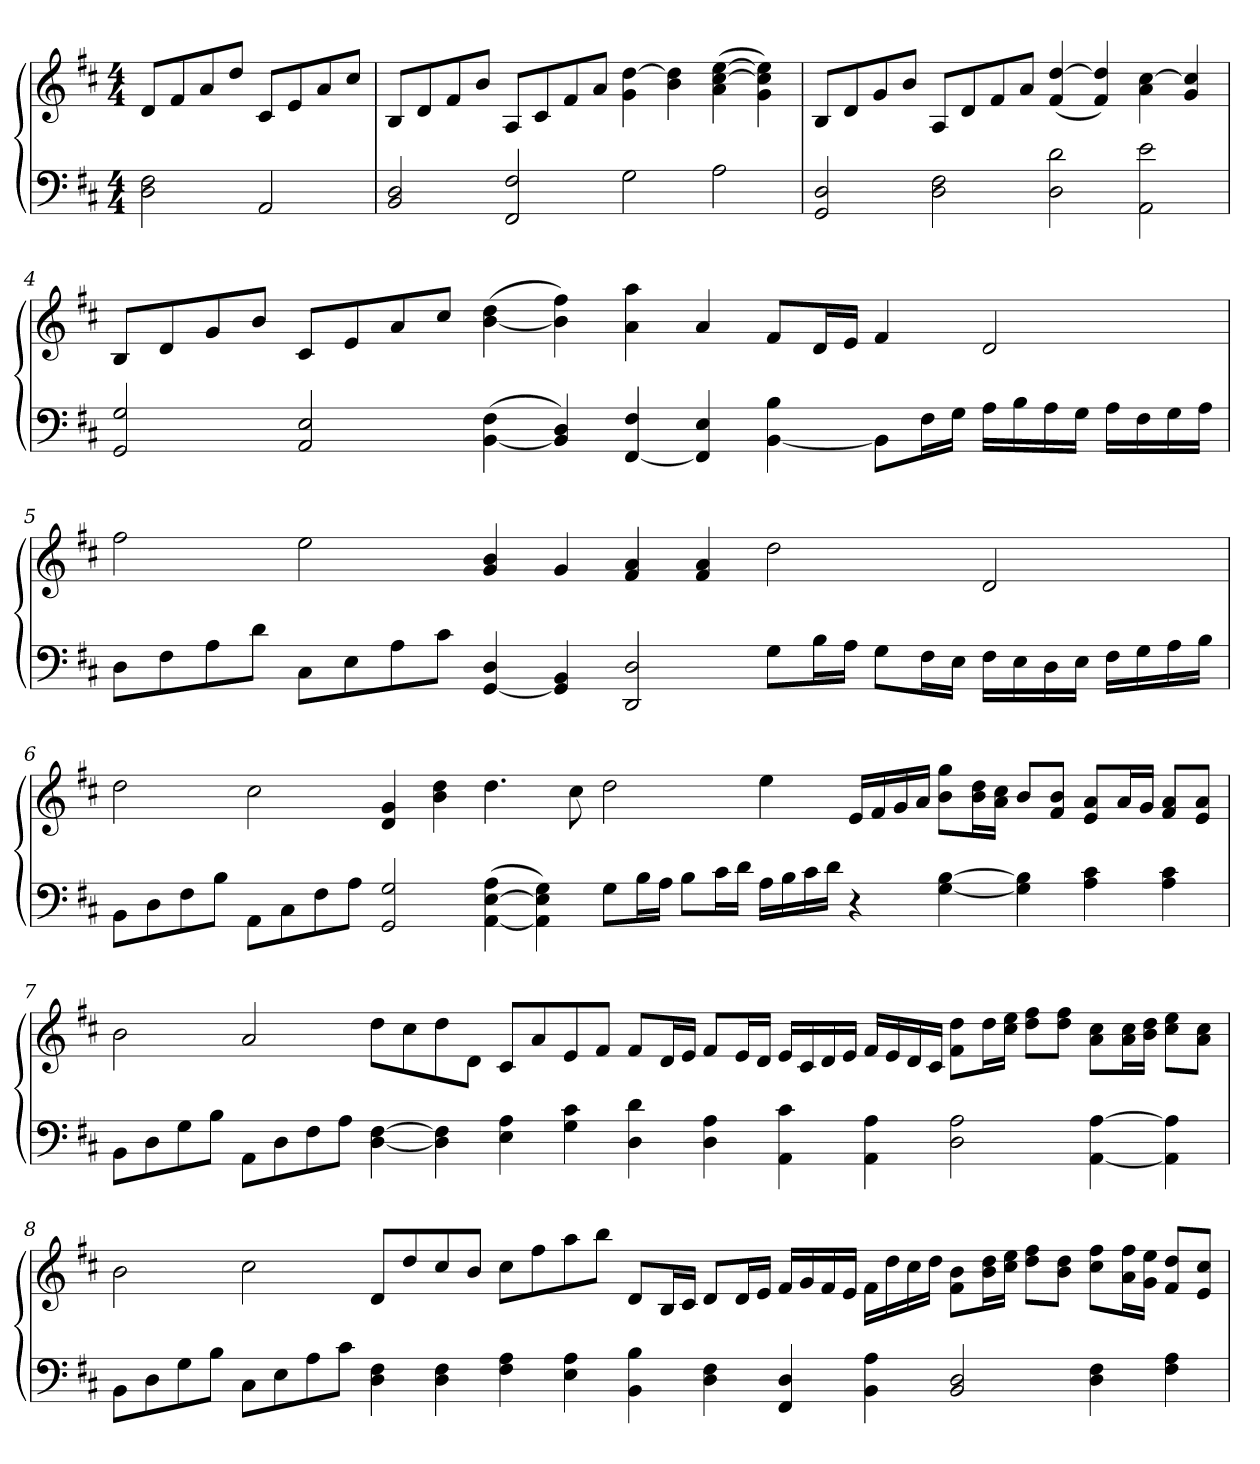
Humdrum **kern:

**kern	**kern
*part1	*part1
*staff2	*staff1
*clefF4	*clefG2
*k[f#c#]	*k[f#c#]
*D:	*D:
*M4/4	*M4/4
=1	=1
2F#\ 2D\	8d/L
.	8f#/
.	8a/
.	8dd/J
2AA/	8c#/L
.	8e/
.	8a/
.	8cc#/J
!!LO:PB:g=z
=2	=2
2BB/ 2D/	8B/L
.	8d/
.	8f#/
.	8b/J
2FF#/ 2F#/	8A/L
.	8c#/
.	8f#/
.	8a/J
2G\	4g\ [4dd\
.	4b\ 4dd]\
2A\	(>[4ee\ [4cc#\ 4a\
.	4g\ 4cc#]\ 4ee]\)
=3	=3
2GG/ 2D/	8B/L
.	8d/
.	8g/
.	8b/J
2D\ 2F#\	8A/L
.	8d/
.	8f#/
.	8a/J
2D\ 2d\	(>4f#/ [4dd/
.	4f#/ 4dd]/)
2AA\ 2e\	4a\ [4cc#\
.	4cc#]/ 4g/
!!LO:PB:g=z
=4	=4
2GG/ 2G/	8B/L
.	8d/
.	8g/
.	8b/J
2E/ 2AA/	8c#/L
.	8e/
.	8a/
.	8cc#/J
(<[4BB\ 4F#\	(<4dd\ [4b\
4BB]/ 4D/)	4ff#\ 4b]\)
[4FF#/ 4F#/	4aa\ 4a\
4E/ 4FF#]/	4a/
4B\ [4BB\	8f#/L
.	16d/L
.	16e/JJ
8BB\L]	4f#/
16F#\L	.
16G\JJ	.
16A\LL	2d/
16B\	.
16A\	.
16G\JJ	.
16A\LL	.
16F#\	.
16G\	.
16A\JJ	.
!!LO:LB:g=z
=5	=5
8D\L	2ff#\
8F#\	.
8A\	.
8d\J	.
8C#\L	2ee\
8E\	.
8A\	.
8c#\J	.
4D/ [4GG/	4g/ 4b/
4GG]/ 4BB/	4g/
2D/ 2DD/	4f#/ 4a/
.	4f#/ 4a/
8G\L	2dd\
16B\L	.
16A\JJ	.
8G\L	.
16F#\L	.
16E\JJ	.
16F#\LL	2d/
16E\	.
16D\	.
16E\JJ	.
16F#\LL	.
16G\	.
16A\	.
16B\JJ	.
!!LO:PB:g=z
=6	=6
8BB\L	2dd\
8D\	.
8F#\	.
8B\J	.
8AA\L	2cc#\
8C#\	.
8F#\	.
8A\J	.
2G/ 2GG/	4g/ 4d/
.	4b\ 4dd\
(>[4AA\ 4A\ [4E\	4.dd\
4G\ 4E]\ 4AA]\)	.
.	8cc#\
8G\L	2dd\
16B\L	.
16A\JJ	.
8B\L	.
16c#\L	.
16d\JJ	.
16A\LL	4ee\
16B\	.
16c#\	.
16d\JJ	.
4r	16e/LL
.	16f#/
.	16g/
.	16a/JJ
[4B\ [4G\	8b\ 8gg\L
.	16dd\ 16b\L
.	16cc#\ 16a\JJ
4B]\ 4G]\	8b/L
.	8b/ 8f#/J
4A\ 4c#\	8e/ 8a/L
.	16a/L
.	16g/JJ
4c#\ 4A\	8f#/ 8a/L
.	8a/ 8e/J
!!LO:LB:g=z
=7	=7
8BB\L	2b\
8D\	.
8G\	.
8B\J	.
8AA\L	2a/
8D\	.
8F#\	.
8A\J	.
[4D\ [4F#\	8dd\L
.	8cc#\
4F#]\ 4D]\	8dd\
.	8d\J
4A\ 4E\	8c#/L
.	8a/
4c#\ 4G\	8e/
.	8f#/J
4D\ 4d\	8f#/L
.	16d/L
.	16e/JJ
4D\ 4A\	8f#/L
.	16e/L
.	16d/JJ
4c#\ 4AA\	16e/LL
.	16c#/
.	16d/
.	16e/JJ
4AA\ 4A\	16f#/LL
.	16e/
.	16d/
.	16c#/JJ
2D\ 2A\	8f#\ 8dd\L
.	16dd\L
.	16ee\ 16cc#\JJ
.	8dd\ 8ff#\L
.	8ff#\ 8dd\J
[4AA\ [4A\	8cc#\ 8a\L
.	16a\ 16cc#\L
.	16b\ 16dd\JJ
4A]\ 4AA]\	8ee\ 8cc#\L
.	8a\ 8cc#\J
!!LO:LB:g=z
=8	=8
8BB\L	2b\
8D\	.
8G\	.
8B\J	.
8C#\L	2cc#\
8E\	.
8A\	.
8c#\J	.
4D\ 4F#\	8d/L
.	8dd/
4D\ 4F#\	8cc#/
.	8b/J
4A\ 4F#\	8cc#\L
.	8ff#\
4A\ 4E\	8aa\
.	8bb\J
4BB\ 4B\	8d/L
.	16B/L
.	16c#/JJ
4F#\ 4D\	8d/L
.	16d/L
.	16e/JJ
4D/ 4FF#/	16f#/LL
.	16g/
.	16f#/
.	16e/JJ
4BB\ 4A\	16f#\LL
.	16dd\
.	16cc#\
.	16dd\JJ
2BB/ 2D/	8f#\ 8b\L
.	16b\ 16dd\L
.	16cc#\ 16ee\JJ
.	8dd\ 8ff#\L
.	8dd\ 8b\J
4D\ 4F#\	8ff#\ 8cc#\L
.	16a\ 16ff#\L
.	16g\ 16ee\JJ
4A\ 4F#\	8dd/ 8f#/L
.	8e/ 8cc#/J
=	=
*-	*-
